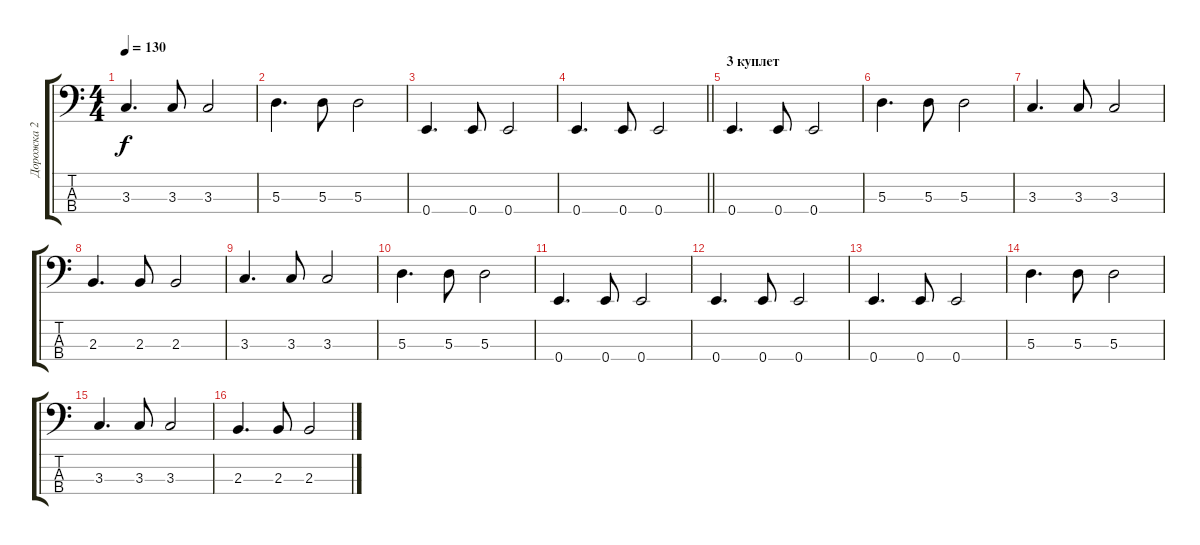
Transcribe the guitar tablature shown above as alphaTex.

\track ("Дорожка 2" "Дорожка 2") {instrument electricbassfinger}
\staff {score tabs}
\tuning (G2 D2 A1 E1) {hide}
\ts (4 4)
\tempo 130
\clef f4
\ks c
3.3.4{d dy f} 3.3.8 3.3.2 |
5.3.4{d} 5.3.8 5.3.2 |
0.4.4{d} 0.4.8 0.4.2 |
\barLineRight lightlight
0.4.4{d} 0.4.8 0.4.2 |
\section ("" "3 куплет")
0.4.4{d} 0.4.8 0.4.2 |
5.3.4{d} 5.3.8 5.3.2 |
3.3.4{d} 3.3.8 3.3.2 |
2.3.4{d} 2.3.8 2.3.2 |
3.3.4{d} 3.3.8 3.3.2 |
5.3.4{d} 5.3.8 5.3.2 |
0.4.4{d} 0.4.8 0.4.2 |
0.4.4{d} 0.4.8 0.4.2 |
0.4.4{d} 0.4.8 0.4.2 |
5.3.4{d} 5.3.8 5.3.2 |
3.3.4{d} 3.3.8 3.3.2 |
2.3.4{d} 2.3.8 2.3.2
